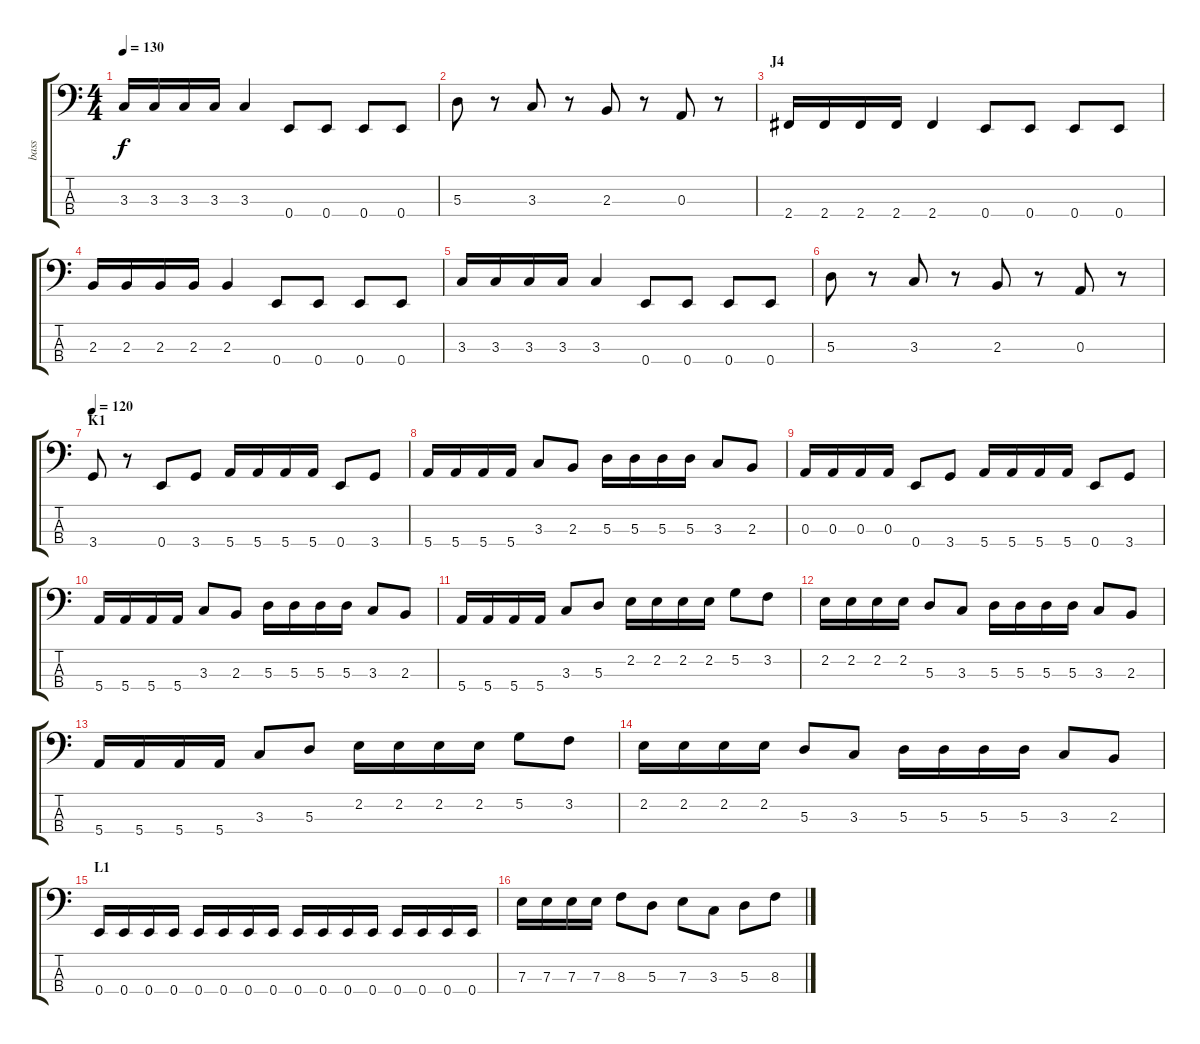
\track ("bass" "bass") {instrument electricbassfinger}
\staff {score tabs}
\tuning (G2 D2 A1 E1) {hide}
\ts (4 4)
\tempo 130
\clef f4
\ks c
3.3.16{dy f} 3.3.16 3.3.16 3.3.16 3.3.4 0.4.8 0.4.8 0.4.8 0.4.8 |
5.3.8 r.8 3.3.8 r.8 2.3.8 r.8 0.3.8 r.8 |
\section ("" "J4")
2.4.16 2.4.16 2.4.16 2.4.16 2.4.4 0.4.8 0.4.8 0.4.8 0.4.8 |
2.3.16 2.3.16 2.3.16 2.3.16 2.3.4 0.4.8 0.4.8 0.4.8 0.4.8 |
3.3.16 3.3.16 3.3.16 3.3.16 3.3.4 0.4.8 0.4.8 0.4.8 0.4.8 |
5.3.8 r.8 3.3.8 r.8 2.3.8 r.8 0.3.8 r.8 |
\section ("" "K1")
\tempo 120
3.4.8 r.8 0.4.8 3.4.8 5.4.16 5.4.16 5.4.16 5.4.16 0.4.8 3.4.8 |
5.4.16 5.4.16 5.4.16 5.4.16 3.3.8 2.3.8 5.3.16 5.3.16 5.3.16 5.3.16 3.3.8 2.3.8 |
0.3.16 0.3.16 0.3.16 0.3.16 0.4.8 3.4.8 5.4.16 5.4.16 5.4.16 5.4.16 0.4.8 3.4.8 |
5.4.16 5.4.16 5.4.16 5.4.16 3.3.8 2.3.8 5.3.16 5.3.16 5.3.16 5.3.16 3.3.8 2.3.8 |
5.4.16 5.4.16 5.4.16 5.4.16 3.3.8 5.3.8 2.2.16 2.2.16 2.2.16 2.2.16 5.2.8 3.2.8 |
2.2.16 2.2.16 2.2.16 2.2.16 5.3.8 3.3.8 5.3.16 5.3.16 5.3.16 5.3.16 3.3.8 2.3.8 |
5.4.16 5.4.16 5.4.16 5.4.16 3.3.8 5.3.8 2.2.16 2.2.16 2.2.16 2.2.16 5.2.8 3.2.8 |
2.2.16 2.2.16 2.2.16 2.2.16 5.3.8 3.3.8 5.3.16 5.3.16 5.3.16 5.3.16 3.3.8 2.3.8 |
\section ("" "L1")
0.4.16 0.4.16 0.4.16 0.4.16 0.4.16 0.4.16 0.4.16 0.4.16 0.4.16 0.4.16 0.4.16 0.4.16 0.4.16 0.4.16 0.4.16 0.4.16 |
7.3.16 7.3.16 7.3.16 7.3.16 8.3.8 5.3.8 7.3.8 3.3.8 5.3.8 8.3.8
